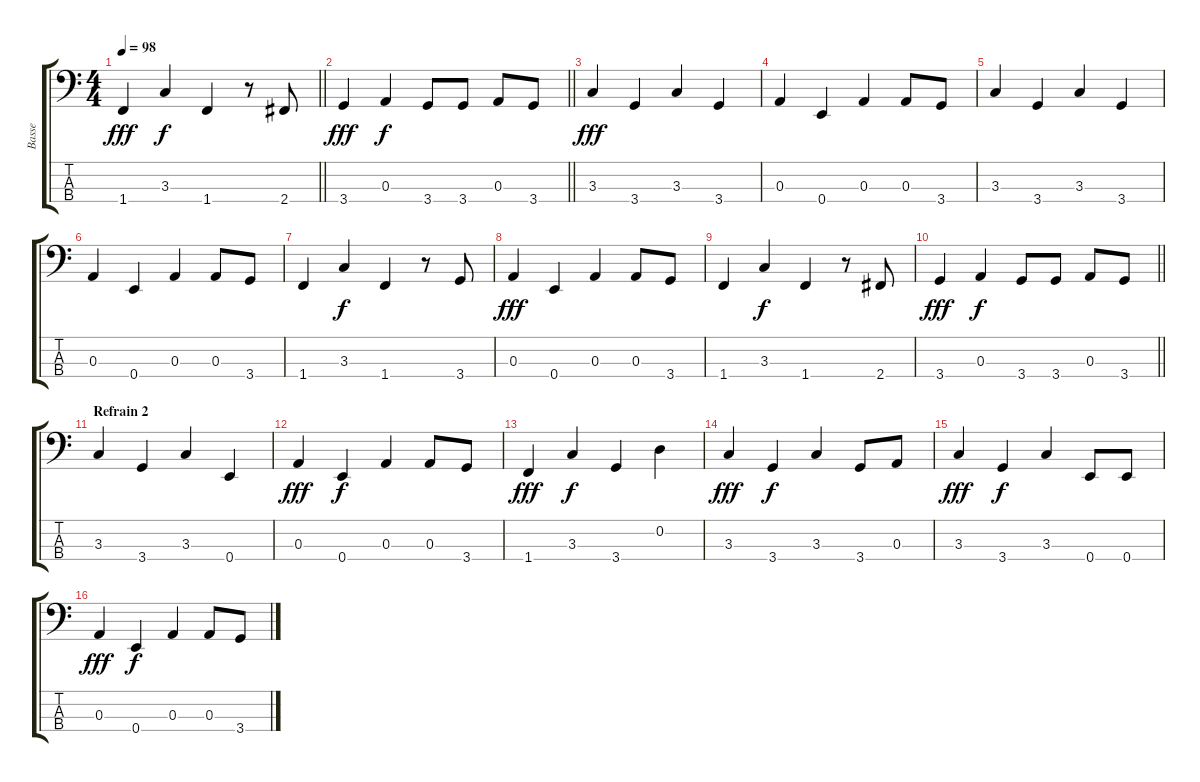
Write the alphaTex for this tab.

\track ("Basse" "Basse") {instrument electricbassfinger}
\staff {score tabs}
\tuning (G2 D2 A1 E1) {hide}
\ts (4 4)
\tempo 98
\clef f4
\barLineRight lightlight
\ks c
1.4.4{dy fff} 3.3.4{dy f} 1.4.4 r.8 2.4.8 |
\barLineRight lightlight
3.4.4{dy fff} 0.3.4{dy f} 3.4.8 3.4.8 0.3.8 3.4.8 |
3.3.4{dy fff} 3.4.4 3.3.4 3.4.4 |
0.3.4 0.4.4 0.3.4 0.3.8 3.4.8 |
3.3.4 3.4.4 3.3.4 3.4.4 |
0.3.4 0.4.4 0.3.4 0.3.8 3.4.8 |
1.4.4 3.3.4{dy f} 1.4.4 r.8 3.4.8 |
0.3.4{dy fff} 0.4.4 0.3.4 0.3.8 3.4.8 |
1.4.4 3.3.4{dy f} 1.4.4 r.8 2.4.8 |
\barLineRight lightlight
3.4.4{dy fff} 0.3.4{dy f} 3.4.8 3.4.8 0.3.8 3.4.8 |
\section ("" "Refrain 2")
3.3.4 3.4.4 3.3.4 0.4.4 |
0.3.4{dy fff} 0.4.4{dy f} 0.3.4 0.3.8 3.4.8 |
1.4.4{dy fff} 3.3.4{dy f} 3.4.4 0.2.4 |
3.3.4{dy fff} 3.4.4{dy f} 3.3.4 3.4.8 0.3.8 |
3.3.4{dy fff} 3.4.4{dy f} 3.3.4 0.4.8 0.4.8 |
0.3.4{dy fff} 0.4.4{dy f} 0.3.4 0.3.8 3.4.8
